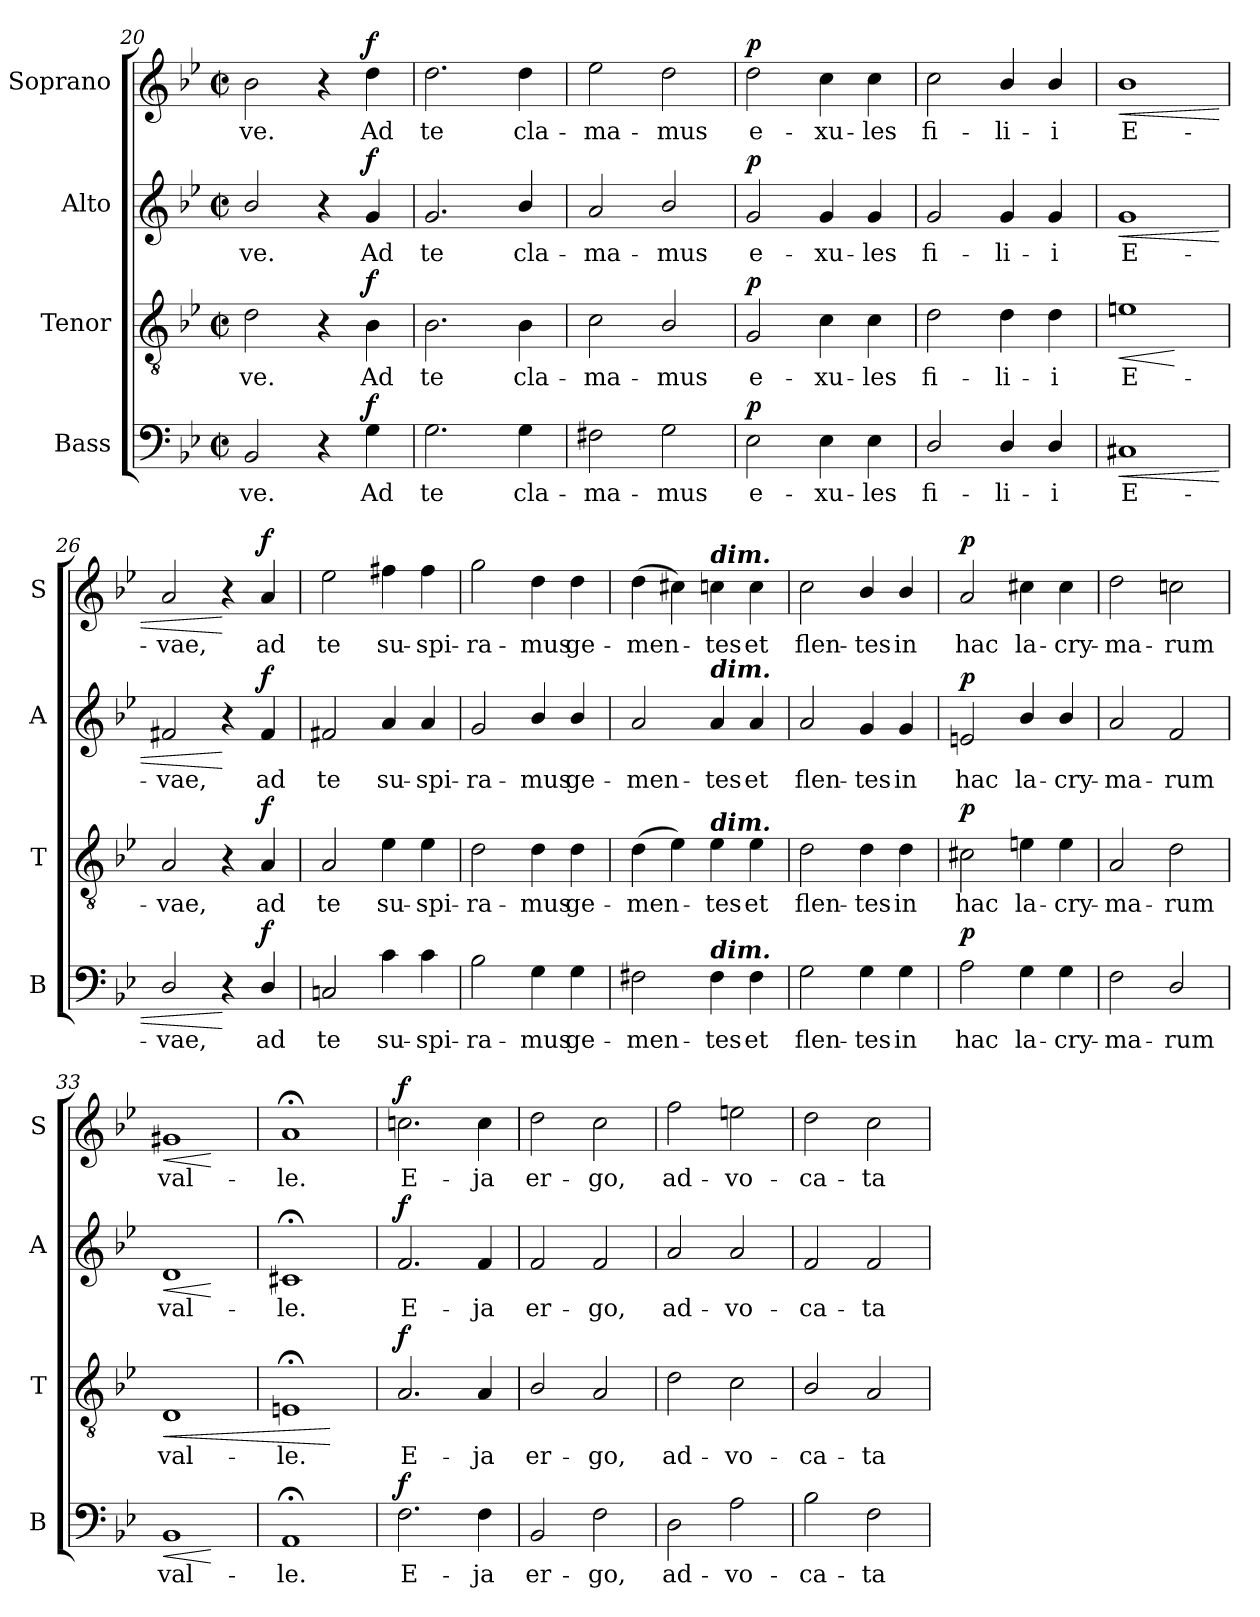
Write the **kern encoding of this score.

**kern	**text	**dynam	**kern	**text	**dynam	**kern	**text	**dynam	**kern	**text	**dynam
*part4	*part4	*part4	*part3	*part3	*part3	*part2	*part2	*part2	*part1	*part1	*part1
*staff4	*staff4	*staff4	*staff3	*staff3	*staff3	*staff2	*staff2	*staff2	*staff1	*staff1	*staff1
*I"Bass	*	*	*I"Tenor	*	*	*I"Alto	*	*	*I"Soprano	*	*
*I'B	*	*	*I'T	*	*	*I'A	*	*	*I'S	*	*
*clefF4	*	*	*clefGv2	*	*	*clefG2	*	*	*clefG2	*	*
*k[b-e-]	*	*	*k[b-e-]	*	*	*k[b-e-]	*	*	*k[b-e-]	*	*
*B-:	*	*	*B-:	*	*	*B-:	*	*	*B-:	*	*
*M2/2	*	*	*M2/2	*	*	*M2/2	*	*	*M2/2	*	*
*met(c|)	*	*	*met(c|)	*	*	*met(c|)	*	*	*met(c|)	*	*
=20	=20	=20	=20	=20	=20	=20	=20	=20	=20	=20	=20
!	!LO:LY:b	!	!	!LO:LY:b	!	!	!LO:LY:b	!	!	!LO:LY:b	!
2BB-/	-ve.	.	2d\	ve.	.	2b-/	ve.	.	2b-\	ve.	.
4r	.	.	4r	.	.	4r	.	.	4r	.	.
!	!LO:LY:b	!LO:DY:b	!	!LO:LY:b	!LO:DY:b	!	!LO:LY:b	!LO:DY:b	!	!LO:LY:b	!LO:DY:b
4G\	Ad	f	4B-\	Ad	f	4g/	Ad	f	4dd\	Ad	f
!!LO:PB:g=z
=21	=21	=21	=21	=21	=21	=21	=21	=21	=21	=21	=21
!	!LO:LY:b	!	!	!LO:LY:b	!	!	!LO:LY:b	!	!	!LO:LY:b	!
2.G\	te	.	2.B-\	te	.	2.g/	te	.	2.dd\	te	.
!	!LO:LY:b	!	!	!LO:LY:b	!	!	!LO:LY:b	!	!	!LO:LY:b	!
4G\	cla-	.	4B-\	cla-	.	4b-/	cla-	.	4dd\	cla-	.
=22	=22	=22	=22	=22	=22	=22	=22	=22	=22	=22	=22
!	!LO:LY:b	!	!	!LO:LY:b	!	!	!LO:LY:b	!	!	!LO:LY:b	!
2F#X\	-ma-	.	2c\	-ma-	.	2a/	-ma-	.	2ee-\	-ma-	.
!	!LO:LY:b	!	!	!LO:LY:b	!	!	!LO:LY:b	!	!	!LO:LY:b	!
2G\	-mus	.	2B-/	-mus	.	2b-/	-mus	.	2dd\	-mus	.
=23	=23	=23	=23	=23	=23	=23	=23	=23	=23	=23	=23
!	!LO:LY:b	!LO:DY:b	!	!LO:LY:b	!LO:DY:b	!	!LO:LY:b	!LO:DY:b	!	!LO:LY:b	!LO:DY:b
2E-\	e-	p	2G/	e-	p	2g/	e-	p	2dd\	e-	p
!	!LO:LY:b	!	!	!LO:LY:b	!	!	!LO:LY:b	!	!	!LO:LY:b	!
4E-\	-xu-	.	4c\	-xu-	.	4g/	-xu-	.	4cc\	-xu-	.
!	!LO:LY:b	!	!	!LO:LY:b	!	!	!LO:LY:b	!	!	!LO:LY:b	!
4E-\	-les	.	4c\	-les	.	4g/	-les	.	4cc\	-les	.
=24	=24	=24	=24	=24	=24	=24	=24	=24	=24	=24	=24
!	!LO:LY:b	!	!	!LO:LY:b	!	!	!LO:LY:b	!	!	!LO:LY:b	!
2D/	fi-	.	2d\	fi-	.	2g/	fi-	.	2cc\	fi-	.
!	!LO:LY:b	!	!	!LO:LY:b	!	!	!LO:LY:b	!	!	!LO:LY:b	!
4D/	-li-	.	4d\	-li-	.	4g/	-li-	.	4b-/	-li-	.
!	!LO:LY:b	!	!	!LO:LY:b	!	!	!LO:LY:b	!	!	!LO:LY:b	!
4D/	-i	.	4d\	-i	.	4g/	-i	.	4b-/	-i	.
=25	=25	=25	=25	=25	=25	=25	=25	=25	=25	=25	=25
!	!LO:LY:b	!LO:HP:b	!	!	!	!	!	!	!	!	!
!	!	!LO:HP:n=1:b	!	!LO:LY:b	!LO:HP:b	!	!	!	!	!	!
!	!	!	!	!	!LO:HP:n=1:b	!	!LO:LY:b	!LO:HP:b	!	!	!
!	!	!	!	!	!	!	!	!LO:HP:n=1:b	!	!LO:LY:b	!LO:HP:b
!	!	!	!	!	!	!	!	!	!	!	!LO:HP:n=1:b
1C#X	E-	> <	1en	E-	< >	1g	E-	> <	1b-	E-	> <
.	.	]	.	.	[	.	.	]	.	.	]
=26	=26	=26	=26	=26	=26	=26	=26	=26	=26	=26	=26
!	!LO:LY:b	!	!	!LO:LY:b	!	!	!LO:LY:b	!	!	!LO:LY:b	!
2D/	-vae,	.	2A/	-vae,	.	2f#X/	-vae,	.	2a/	-vae,	.
4r	.	[	4r	.	]	4r	.	[	4r	.	[
!	!LO:LY:b	!LO:DY:b	!	!LO:LY:b	!LO:DY:b	!	!LO:LY:b	!LO:DY:b	!	!LO:LY:b	!LO:DY:b
4D/	ad	f	4A/	ad	f	4f#/	ad	f	4a/	ad	f
=27	=27	=27	=27	=27	=27	=27	=27	=27	=27	=27	=27
!	!LO:LY:b	!	!	!LO:LY:b	!	!	!LO:LY:b	!	!	!LO:LY:b	!
2Cn/	te	.	2A/	te	.	2f#X/	te	.	2ee-\	te	.
!	!LO:LY:b	!	!	!LO:LY:b	!	!	!LO:LY:b	!	!	!LO:LY:b	!
4c\	su-	.	4e-\	su-	.	4a/	su-	.	4ff#X\	su-	.
!	!LO:LY:b	!	!	!LO:LY:b	!	!	!LO:LY:b	!	!	!LO:LY:b	!
4c\	-spi-	.	4e-\	-spi-	.	4a/	-spi-	.	4ff#\	-spi-	.
=28	=28	=28	=28	=28	=28	=28	=28	=28	=28	=28	=28
!	!LO:LY:b	!	!	!LO:LY:b	!	!	!LO:LY:b	!	!	!LO:LY:b	!
2B-\	-ra-	.	2d\	-ra-	.	2g/	-ra-	.	2gg\	-ra-	.
!	!LO:LY:b	!	!	!LO:LY:b	!	!	!LO:LY:b	!	!	!LO:LY:b	!
4G\	-mus	.	4d\	-mus	.	4b-/	-mus	.	4dd\	-mus	.
!	!LO:LY:b	!	!	!LO:LY:b	!	!	!LO:LY:b	!	!	!LO:LY:b	!
4G\	ge-	.	4d\	ge-	.	4b-/	ge-	.	4dd\	ge-	.
=29	=29	=29	=29	=29	=29	=29	=29	=29	=29	=29	=29
!	!LO:LY:b	!	!	!LO:LY:b	!	!	!LO:LY:b	!	!	!LO:LY:b	!
2F#X\	-men-	.	(>4d\	-men-	.	2a/	-men-	.	(>4dd\	-men-	.
.	.	.	4e-\)	.	.	.	.	.	4cc#X\)	.	.
!	!	!	!	!	!	!	!	!	!LO:TX:a:Bi:t=dim.	!	!
!	!	!	!	!	!	!LO:TX:a:Bi:t=dim.	!	!	!	!	!
!	!	!	!LO:TX:a:Bi:t=dim.	!	!	!	!	!	!	!	!
!LO:TX:a:Bi:t=dim.	!	!	!	!	!	!	!	!	!	!	!
!	!LO:LY:b	!	!	!LO:LY:b	!	!	!LO:LY:b	!	!	!LO:LY:b	!
4F#\	-tes	.	4e-\	tes	.	4a/	-tes	.	4ccn\	tes	.
!	!LO:LY:b	!	!	!LO:LY:b	!	!	!LO:LY:b	!	!	!LO:LY:b	!
4F#\	et	.	4e-\	et	.	4a/	et	.	4cc\	et	.
=30	=30	=30	=30	=30	=30	=30	=30	=30	=30	=30	=30
!	!LO:LY:b	!	!	!LO:LY:b	!	!	!LO:LY:b	!	!	!LO:LY:b	!
2G\	flen-	.	2d\	flen-	.	2a/	flen-	.	2cc\	flen-	.
!	!LO:LY:b	!	!	!LO:LY:b	!	!	!LO:LY:b	!	!	!LO:LY:b	!
4G\	-tes	.	4d\	-tes	.	4g/	-tes	.	4b-/	-tes	.
!	!LO:LY:b	!	!	!LO:LY:b	!	!	!LO:LY:b	!	!	!LO:LY:b	!
4G\	in	.	4d\	in	.	4g/	in	.	4b-/	in	.
!!LO:LB:g=z
=31	=31	=31	=31	=31	=31	=31	=31	=31	=31	=31	=31
!	!LO:LY:b	!LO:DY:b	!	!LO:LY:b	!LO:DY:b	!	!LO:LY:b	!LO:DY:b	!	!LO:LY:b	!LO:DY:b
2A\	hac	p	2c#X\	hac	p	2en/	hac	p	2a/	hac	p
!	!LO:LY:b	!	!	!LO:LY:b	!	!	!LO:LY:b	!	!	!LO:LY:b	!
4G\	la-	.	4en\	la-	.	4b-/	la-	.	4cc#X\	la-	.
!	!LO:LY:b	!	!	!LO:LY:b	!	!	!LO:LY:b	!	!	!LO:LY:b	!
4G\	-cry-	.	4e\	-cry-	.	4b-/	-cry-	.	4cc#\	-cry-	.
=32	=32	=32	=32	=32	=32	=32	=32	=32	=32	=32	=32
!	!LO:LY:b	!	!	!LO:LY:b	!	!	!LO:LY:b	!	!	!LO:LY:b	!
2F\	-ma-	.	2A/	-ma-	.	2a/	-ma-	.	2dd\	-ma-	.
!	!LO:LY:b	!	!	!LO:LY:b	!	!	!LO:LY:b	!	!	!LO:LY:b	!
2D/	-rum	.	2d\	-rum	.	2f/	-rum	.	2ccn\	-rum	.
=33	=33	=33	=33	=33	=33	=33	=33	=33	=33	=33	=33
!	!LO:LY:b	!LO:HP:b	!	!	!	!	!	!	!	!	!
!	!	!LO:HP:n=1:b	!	!LO:LY:b	!LO:HP:b	!	!	!	!	!	!
!	!	!	!	!	!LO:HP:n=1:b	!	!LO:LY:b	!LO:HP:b	!	!	!
!	!	!	!	!	!	!	!	!LO:HP:n=1:b	!	!LO:LY:b	!LO:HP:b
!	!	!	!	!	!	!	!	!	!	!	!LO:HP:n=1:b
1BB-	val-	< >	1D	val-	> <	1d	val-	< >	1g#X	val-	< >
.	.	[	.	.	]	.	.	[	.	.	[
=34	=34	=34	=34	=34	=34	=34	=34	=34	=34	=34	=34
!	!LO:LY:b	!	!	!LO:LY:b	!	!	!LO:LY:b	!	!	!LO:LY:b	!
1AA;<	-le.	.	1En;<	-le.	.	1c#X;<	-le.	.	1a;<	-le.	.
.	.	]	.	.	[	.	.	]	.	.	]
=35	=35	=35	=35	=35	=35	=35	=35	=35	=35	=35	=35
!	!LO:LY:b	!LO:DY:b	!	!LO:LY:b	!LO:DY:b	!	!LO:LY:b	!LO:DY:b	!	!LO:LY:b	!LO:DY:b
2.F\	E-	f	2.A/	E-	f	2.f/	E-	f	2.ccn\	E-	f
!	!LO:LY:b	!	!	!LO:LY:b	!	!	!LO:LY:b	!	!	!LO:LY:b	!
4F\	-ja	.	4A/	-ja	.	4f/	-ja	.	4cc\	-ja	.
=36	=36	=36	=36	=36	=36	=36	=36	=36	=36	=36	=36
!	!LO:LY:b	!	!	!LO:LY:b	!	!	!LO:LY:b	!	!	!LO:LY:b	!
2BB-/	er-	.	2B-/	er-	.	2f/	er-	.	2dd\	er-	.
!	!LO:LY:b	!	!	!LO:LY:b	!	!	!LO:LY:b	!	!	!LO:LY:b	!
2F\	-go,	.	2A/	-go,	.	2f/	-go,	.	2cc\	-go,	.
=37	=37	=37	=37	=37	=37	=37	=37	=37	=37	=37	=37
!	!LO:LY:b	!	!	!LO:LY:b	!	!	!LO:LY:b	!	!	!LO:LY:b	!
2D\	ad-	.	2d\	ad-	.	2a/	ad-	.	2ff\	ad-	.
!	!LO:LY:b	!	!	!LO:LY:b	!	!	!LO:LY:b	!	!	!LO:LY:b	!
2A\	-vo-	.	2c\	-vo-	.	2a/	-vo-	.	2een\	-vo-	.
=38	=38	=38	=38	=38	=38	=38	=38	=38	=38	=38	=38
!	!LO:LY:b	!	!	!LO:LY:b	!	!	!LO:LY:b	!	!	!LO:LY:b	!
2B-\	-ca-	.	2B-/	-ca-	.	2f/	-ca-	.	2dd\	-ca-	.
!	!LO:LY:b	!	!	!LO:LY:b	!	!	!LO:LY:b	!	!	!LO:LY:b	!
2F\	-ta	.	2A/	-ta	.	2f/	-ta	.	2cc\	-ta	.
=	=	=	=	=	=	=	=	=	=	=	=
*-	*-	*-	*-	*-	*-	*-	*-	*-	*-	*-	*-
